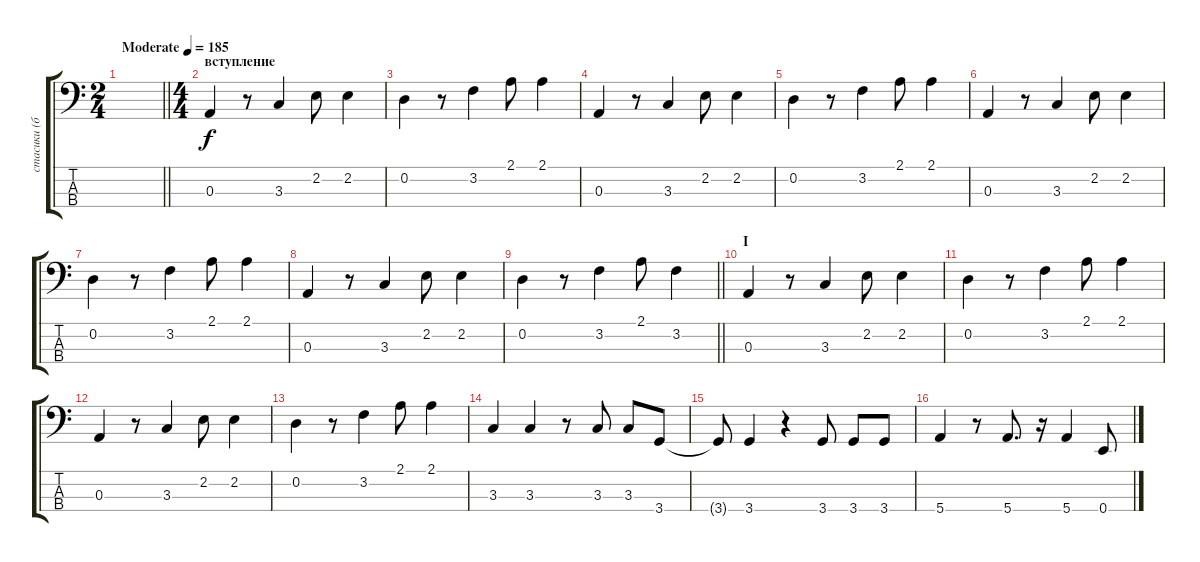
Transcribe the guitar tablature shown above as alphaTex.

\track ("стасики (бас)" "стасики (б") {instrument electricbassfinger}
\staff {score tabs}
\tuning (G2 D2 A1 E1) {hide}
\ts (2 4)
\tempo (185 "Moderate")
\clef f4
\barLineRight lightlight
\ks c
|
\ts (4 4)
\section ("" "вступление")
0.3.4 r.8 3.3.4 2.2.8 2.2.4 |
0.2.4 r.8 3.2.4 2.1.8 2.1.4 |
0.3.4 r.8 3.3.4 2.2.8 2.2.4 |
0.2.4 r.8 3.2.4 2.1.8 2.1.4 |
0.3.4 r.8 3.3.4 2.2.8 2.2.4 |
0.2.4 r.8 3.2.4 2.1.8 2.1.4 |
0.3.4 r.8 3.3.4 2.2.8 2.2.4 |
\barLineRight lightlight
0.2.4 r.8 3.2.4 2.1.8 3.2.4 |
\section ("" "I")
0.3.4 r.8 3.3.4 2.2.8 2.2.4 |
0.2.4 r.8 3.2.4 2.1.8 2.1.4 |
0.3.4 r.8 3.3.4 2.2.8 2.2.4 |
0.2.4 r.8 3.2.4 2.1.8 2.1.4 |
3.3.4 3.3.4 r.8 3.3.8 3.3.8 3.4.8 |
3.4{t}.8 3.4.4 r.4 3.4.8 3.4.8 3.4.8 |
5.4.4 r.8 5.4.8{d} r.16 5.4.4 0.4.8
